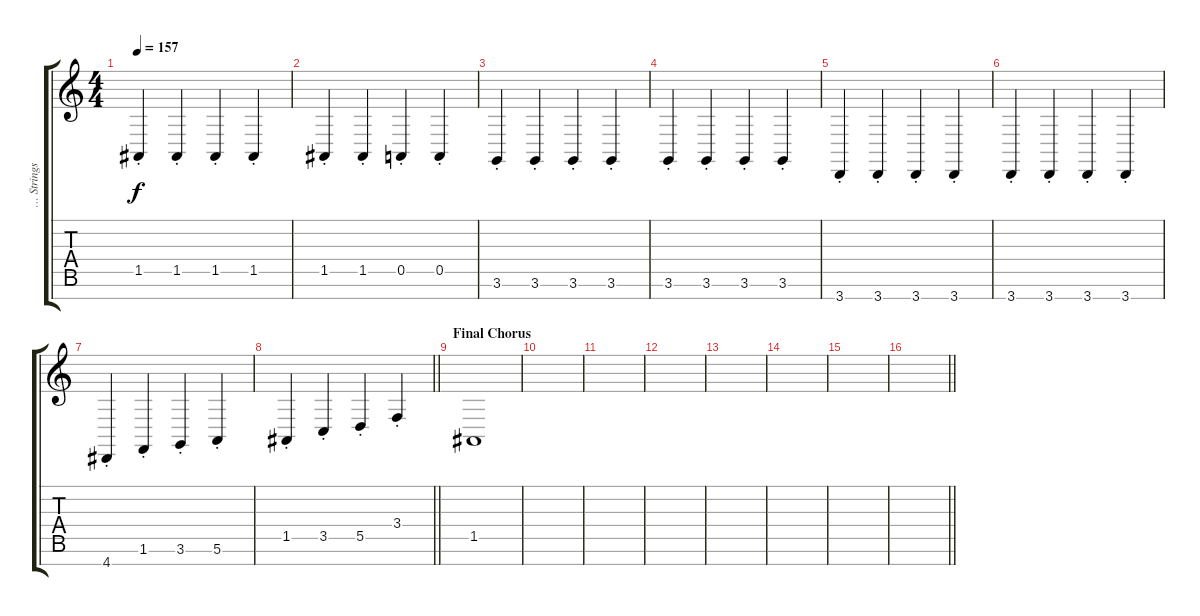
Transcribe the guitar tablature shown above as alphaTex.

\track ("… Strings / Effects …" "… Strings ") {instrument violin}
\staff {score tabs}
\tuning (E4 B3 G3 D3 A2 E2 B1) {hide}
\ts (4 4)
\tempo 157
\clef g2
\ks c
1.5{st}.4{dy f} 1.5{st}.4 1.5{st}.4 1.5{st}.4 |
1.5{st}.4 1.5{st}.4 0.5{st}.4 0.5{st}.4 |
3.6{st}.4 3.6{st}.4 3.6{st}.4 3.6{st}.4 |
3.6{st}.4 3.6{st}.4 3.6{st}.4 3.6{st}.4 |
3.7{st}.4 3.7{st}.4 3.7{st}.4 3.7{st}.4 |
3.7{st}.4 3.7{st}.4 3.7{st}.4 3.7{st}.4 |
4.7{st}.4 1.6{st}.4 3.6{st}.4 5.6{st}.4 |
\barLineRight lightlight
1.5{st}.4 3.5{st}.4 5.5{st}.4 3.4{st}.4 |
\section ("" "Final Chorus")
1.5.1 |
|
|
|
|
|
|
\barLineRight lightlight
